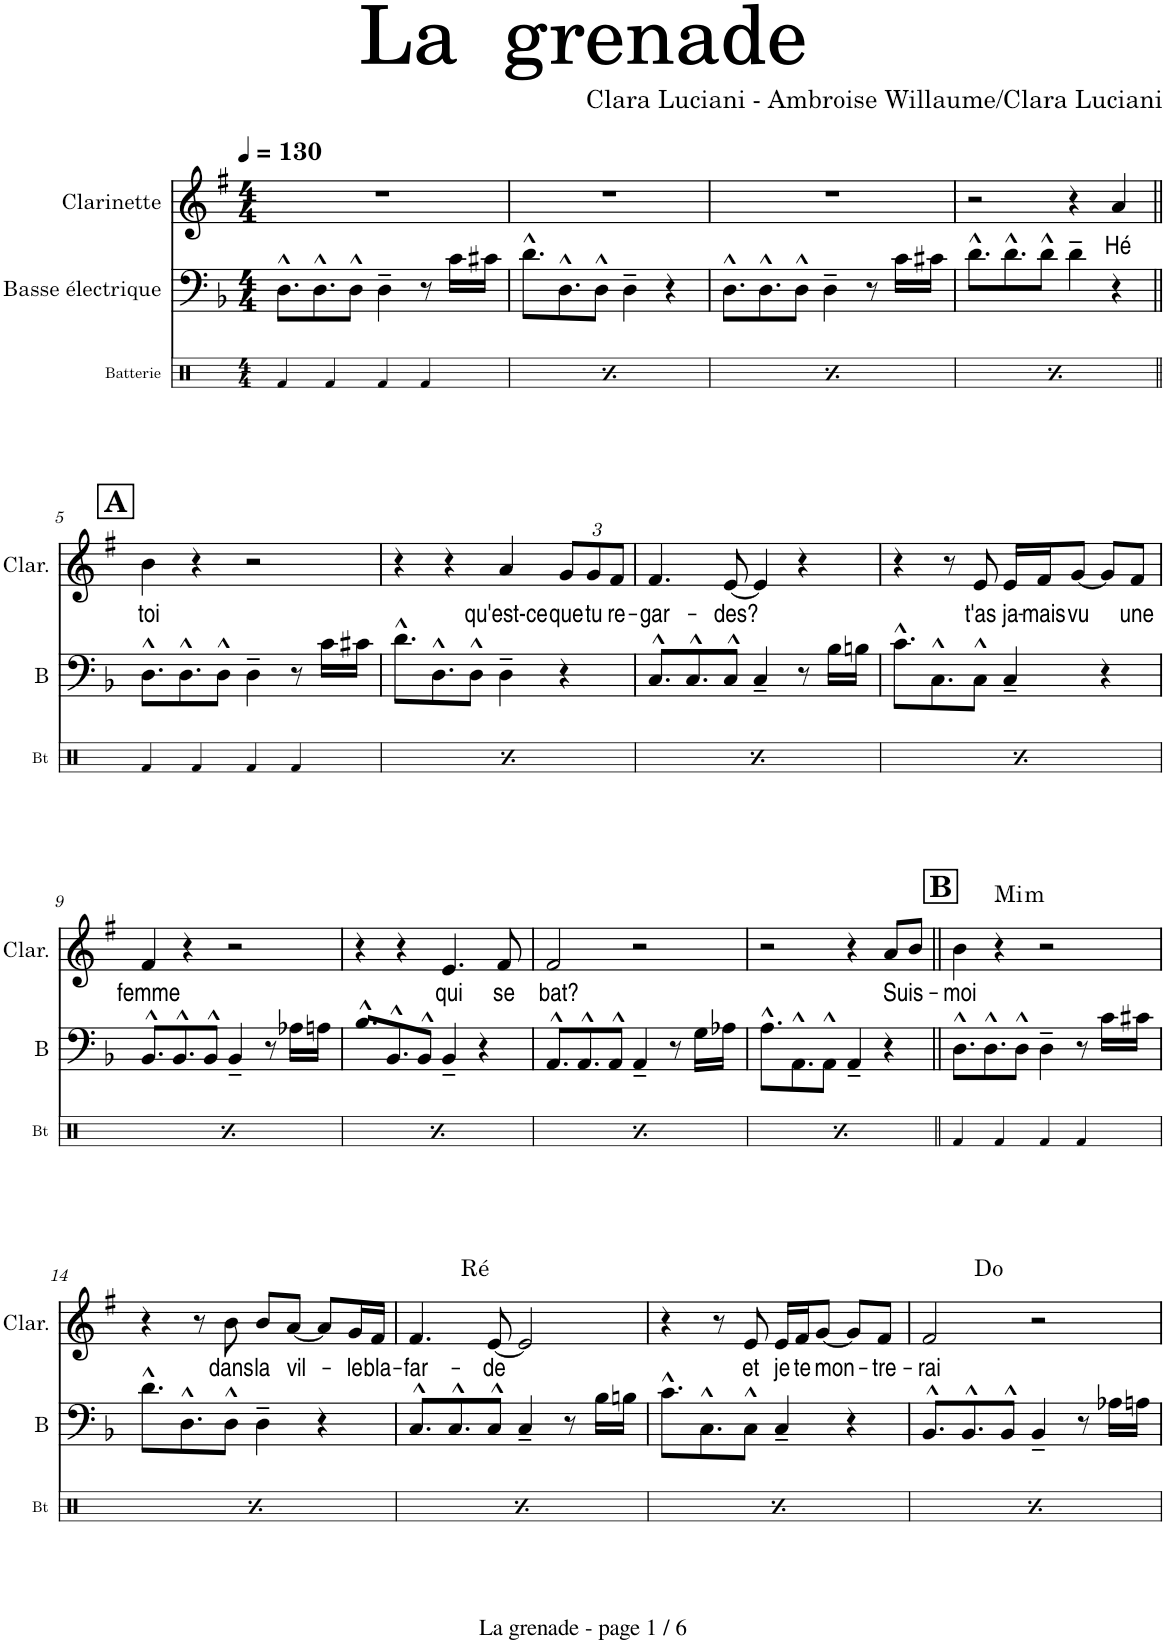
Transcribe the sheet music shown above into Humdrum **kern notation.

**kern	**kern	**kern	**text	**harte
*part3	*part2	*part1	*part1	*part1
*staff3	*staff2	*staff1	*staff1	*
*I"Batterie	*I"Basse électrique	*I"Clarinette	*	*
*I'Bt	*I'B	*I'Clar.	*	*
*stria5	*	*	*	*
*clefX	*clefF4	*clefG2	*	*
*	*Trd7c12	*Trd1c2	*	*
*k[]	*k[b-]	*k[f#]	*	*
*M4/4	*M4/4	*M4/4	*	*
*MM130	*MM130	*MM130	*	*
=1	=1	=1	=1	=1
4Rf/	8.D^^\L	1r	.	.
.	8.D^^\	.	.	.
4Rf/	.	.	.	.
.	8D^^\J	.	.	.
4Rf/	4D~\	.	.	.
4Rf/	8r	.	.	.
.	16c\LL	.	.	.
.	16c#X\JJ	.	.	.
=2	=2	=2	=2	=2
4Rf/	8.d^^\L	1r	.	.
.	8.D^^\	.	.	.
4Rf/	.	.	.	.
.	8D^^\J	.	.	.
4Rf/	4D~\	.	.	.
4Rf/	4r	.	.	.
=3	=3	=3	=3	=3
4Rf/	8.D^^\L	1r	.	.
.	8.D^^\	.	.	.
4Rf/	.	.	.	.
.	8D^^\J	.	.	.
4Rf/	4D~\	.	.	.
4Rf/	8r	.	.	.
.	16c\LL	.	.	.
.	16c#X\JJ	.	.	.
=4	=4	=4	=4	=4
4Rf/	8.d^^\L	2r	.	.
.	8.d^^\	.	.	.
4Rf/	.	.	.	.
.	8d^^\J	.	.	.
4Rf/	4d~\	4r	.	.
!	!	!	!LO:LY:b	!
4Rf/	4r	4a/	Hé	.
!!LO:LB:g=z
!!LO:REH:place=s1:a:B:cj:fs=14:t=A
=5||	=5||	=5||	=5||	=5||
*	*k[b-]	*k[f#]	*	*
!	!	!	!LO:LY:b	!
4Rf/	8.D^^\L	4b\	toi	.
.	8.D^^\	.	.	.
4Rf/	.	4r	.	.
.	8D^^\J	.	.	.
4Rf/	4D~\	2r	.	.
4Rf/	8r	.	.	.
.	16c\LL	.	.	.
.	16c#X\JJ	.	.	.
=6	=6	=6	=6	=6
4Rf/	8.d^^\L	4r	.	.
.	8.D^^\	.	.	.
4Rf/	.	4r	.	.
.	8D^^\J	.	.	.
!	!	!	!LO:LY:b	!
4Rf/	4D~\	4a/	qu'est-ce	.
*	*	*Xbrackettup	*	*
!	!	!	!LO:LY:b	!
4Rf/	4r	12g/L	que	.
!	!	!	!LO:LY:b	!
.	.	12g/	tu	.
!	!	!	!LO:LY:b	!
.	.	12f#/J	re-	.
=7	=7	=7	=7	=7
!	!	!	!LO:LY:b	!
4Rf/	8.C^^/L	4.f#/	-gar-	.
.	8.C^^/	.	.	.
4Rf/	.	.	.	.
!	!	!	!LO:LY:b	!
.	8C^^/J	[8e/	-des?	.
4Rf/	4C~/	4e/]	.	.
4Rf/	8r	4r	.	.
.	16B-\LL	.	.	.
.	16Bn\JJ	.	.	.
=8	=8	=8	=8	=8
4Rf/	8.c^^\L	4r	.	.
.	8.C^^\	.	.	.
4Rf/	.	8r	.	.
!	!	!	!LO:LY:b	!
.	8C^^\J	8e/	t'as	.
!	!	!	!LO:LY:b	!
4Rf/	4C~/	16e/LL	ja-	.
!	!	!	!LO:LY:b	!
.	.	16f#/J	-mais	.
!	!	!	!LO:LY:b	!
.	.	[8g/J	vu	.
4Rf/	4r	8g/L]	.	.
!	!	!	!LO:LY:b	!
.	.	8f#/J	une	.
!!LO:LB:g=z
=9	=9	=9	=9	=9
!	!	!	!LO:LY:b	!
4Rf/	8.BB-^^/L	4f#/	femme	.
.	8.BB-^^/	.	.	.
4Rf/	.	4r	.	.
.	8BB-^^/J	.	.	.
4Rf/	4BB-~/	2r	.	.
4Rf/	8r	.	.	.
.	16A-X\LL	.	.	.
.	16An\JJ	.	.	.
=10	=10	=10	=10	=10
4Rf/	8.B-^^/L	4r	.	.
.	8.BB-^^/	.	.	.
4Rf/	.	4r	.	.
.	8BB-^^/J	.	.	.
!	!	!	!LO:LY:b	!
4Rf/	4BB-~/	4.e/	qui	.
4Rf/	4r	.	.	.
!	!	!	!LO:LY:b	!
.	.	8f#/	se	.
=11	=11	=11	=11	=11
!	!	!	!LO:LY:b	!
4Rf/	8.AA^^/L	2f#/	bat?	.
.	8.AA^^/	.	.	.
4Rf/	.	.	.	.
.	8AA^^/J	.	.	.
4Rf/	4AA~/	2r	.	.
4Rf/	8r	.	.	.
.	16G\LL	.	.	.
.	16A-X\JJ	.	.	.
=12	=12	=12	=12	=12
4Rf/	8.A^^\L	2r	.	.
.	8.AA^^\	.	.	.
4Rf/	.	.	.	.
.	8AA^^\J	.	.	.
4Rf/	4AA~/	4r	.	.
!	!	!	!LO:LY:b	!
4Rf/	4r	8a/L	Suis-	.
.	.	8b/J	.	.
!!LO:REH:place=s1:a:B:cj:fs=14:t=B
=13||	=13||	=13||	=13||	=13||
!	!	!	!LO:LY:b	!
4Rf/	8.D^^\L	4b\	-moi	.
.	8.D^^\	.	.	.
!	!	!	!	!LO:H:kt=m
4Rf/	.	4r	.	E:min
.	8D^^\J	.	.	.
4Rf/	4D~\	2r	.	.
4Rf/	8r	.	.	.
.	16c\LL	.	.	.
.	16c#X\JJ	.	.	.
!!LO:LB:g=z
=14	=14	=14	=14	=14
4Rf/	8.d^^\L	4r	.	.
.	8.D^^\	.	.	.
4Rf/	.	8r	.	.
!	!	!	!LO:LY:b	!
.	8D^^\J	8b\	dans	.
!	!	!	!LO:LY:b	!
4Rf/	4D~\	8b/L	la	.
!	!	!	!LO:LY:b	!
.	.	[8a/J	vil-	.
4Rf/	4r	8a/L]	.	.
!	!	!	!LO:LY:b	!
.	.	16g/L	-le	.
!	!	!	!LO:LY:b	!
.	.	16f#/JJ	bla-	.
=15	=15	=15	=15	=15
!	!	!	!LO:LY:b	!
*	*	*^	*	*
4Rf/	8.C^^/L	4.f#/	4ryy	-far-	.
.	8.C^^/	.	.	.	.
4Rf/	.	.	2.ryy	.	D:maj
!	!	!	!	!LO:LY:b	!
.	8C^^/J	[8e/	.	-de	.
4Rf/	4C~/	2e/]	.	.	.
4Rf/	8r	.	.	.	.
.	16B-\LL	.	.	.	.
.	16Bn\JJ	.	.	.	.
*	*	*v	*v	*	*
=16	=16	=16	=16	=16
4Rf/	8.c^^\L	4r	.	.
.	8.C^^\	.	.	.
4Rf/	.	8r	.	.
!	!	!	!LO:LY:b	!
.	8C^^\J	8e/	et	.
!	!	!	!LO:LY:b	!
4Rf/	4C~/	16e/LL	je	.
!	!	!	!LO:LY:b	!
.	.	16f#/J	te	.
!	!	!	!LO:LY:b	!
.	.	[8g/J	mon-	.
4Rf/	4r	8g/L]	.	.
!	!	!	!LO:LY:b	!
.	.	8f#/J	-tre-	.
=17	=17	=17	=17	=17
!	!	!	!LO:LY:b	!
*	*	*^	*	*
4Rf/	8.BB-^^/L	2f#/	4ryy	-rai	.
.	8.BB-^^/	.	.	.	.
4Rf/	.	.	2.ryy	.	C:maj
.	8BB-^^/J	.	.	.	.
4Rf/	4BB-~/	2r	.	.	.
4Rf/	8r	.	.	.	.
.	16A-X\LL	.	.	.	.
.	16An\JJ	.	.	.	.
*	*	*v	*v	*	*
=	=	=	=	=
*-	*-	*-	*-	*-
